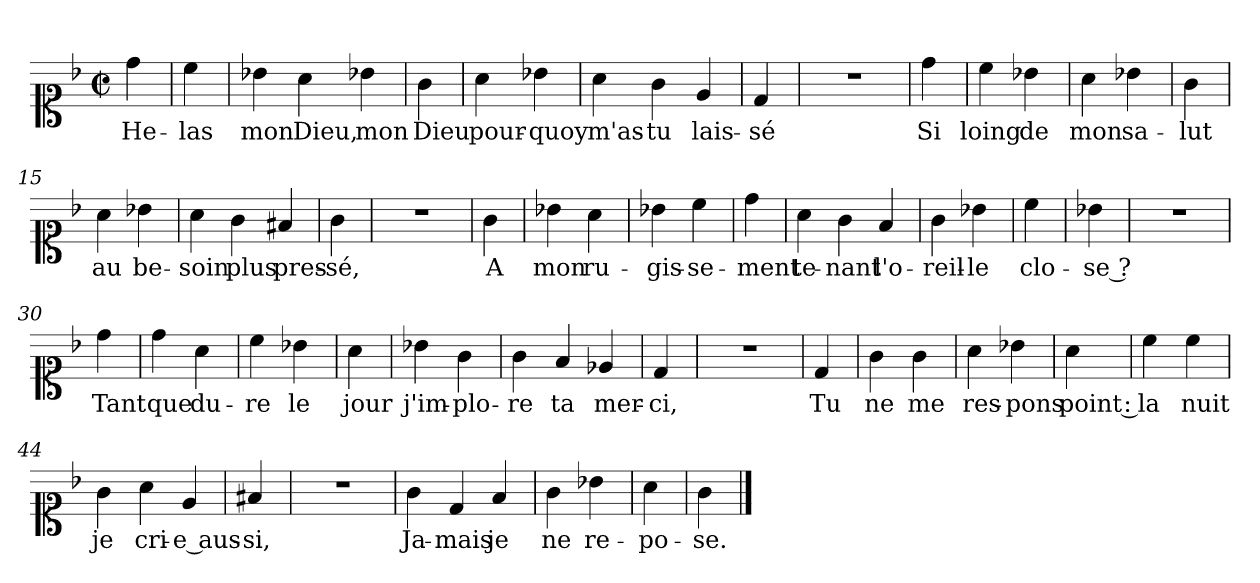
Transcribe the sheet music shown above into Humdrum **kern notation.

**kern	**text
*part1	*part1
*staff1	*staff1
*clefC1	*
*k[b-]	*
*F:	*
*M2/2	*
*met(c|)	*
=1	=1
4dd	He-
=2	=2
4cc	-las
=3	=3
4b-X	mon
4a	Dieu,
4b-X	mon
=5	=5
4g	Dieu
=6	=6
4a	pour-
4b-X	-quoy
=7	=7
4a	m'as -
4g	tu
4e	lais-
=9	=9
4d	-sé
=10	=10
1r	.
=11	=11
4dd	Si
=12	=12
4cc	loing
4b-X	de
=13	=13
4a	mon
4b-X	sa-
=14	=14
4g	-lut
=15	=15
4a	au
4b-X	be-
=16	=16
4a	-soin
4g	plus
4f#X	pres-
=18	=18
4g	-sé,
=19	=19
1r	.
=20	=20
4g	A
=21	=21
4b-X	mon
4a	ru-
=22	=22
4b-X	-gis-
4cc	-se-
=23	=23
4dd	-ment
=24	=24
4a	te-
4g	-nant
4f	l'o-
=26	=26
4g	-reil-
4b-X	-le
=27	=27
4cc	clo-
=28	=28
4b-X	-se ?
=29	=29
1r	.
=30	=30
4dd	Tant
=31	=31
4dd	que
4a	du-
=32	=32
4cc	-re
4b-X	le
=33	=33
4a	jour
=34	=34
4b-X	j'im-
4g	-plo-
=35	=35
4g	-re
4f	ta
4e-X	mer-
=37	=37
4d	-ci,
=38	=38
1r	.
=39	=39
4d	Tu
=40	=40
4g	ne
4g	me
=41	=41
4a	res-
4b-X	-pons
=42	=42
4a	point :
=43	=43
4cc	la
4cc	nuit
=44	=44
4g	je
4a	cri-
4e	-e aus-
=46	=46
4f#X	-si,
=47	=47
1r	.
=48	=48
4g	Ja-
4d	-mais
4f	je
=50	=50
4g	ne
4b-X	re-
=51	=51
4a	-po-
=52	=52
4g	-se.
==	==
*-	*-
